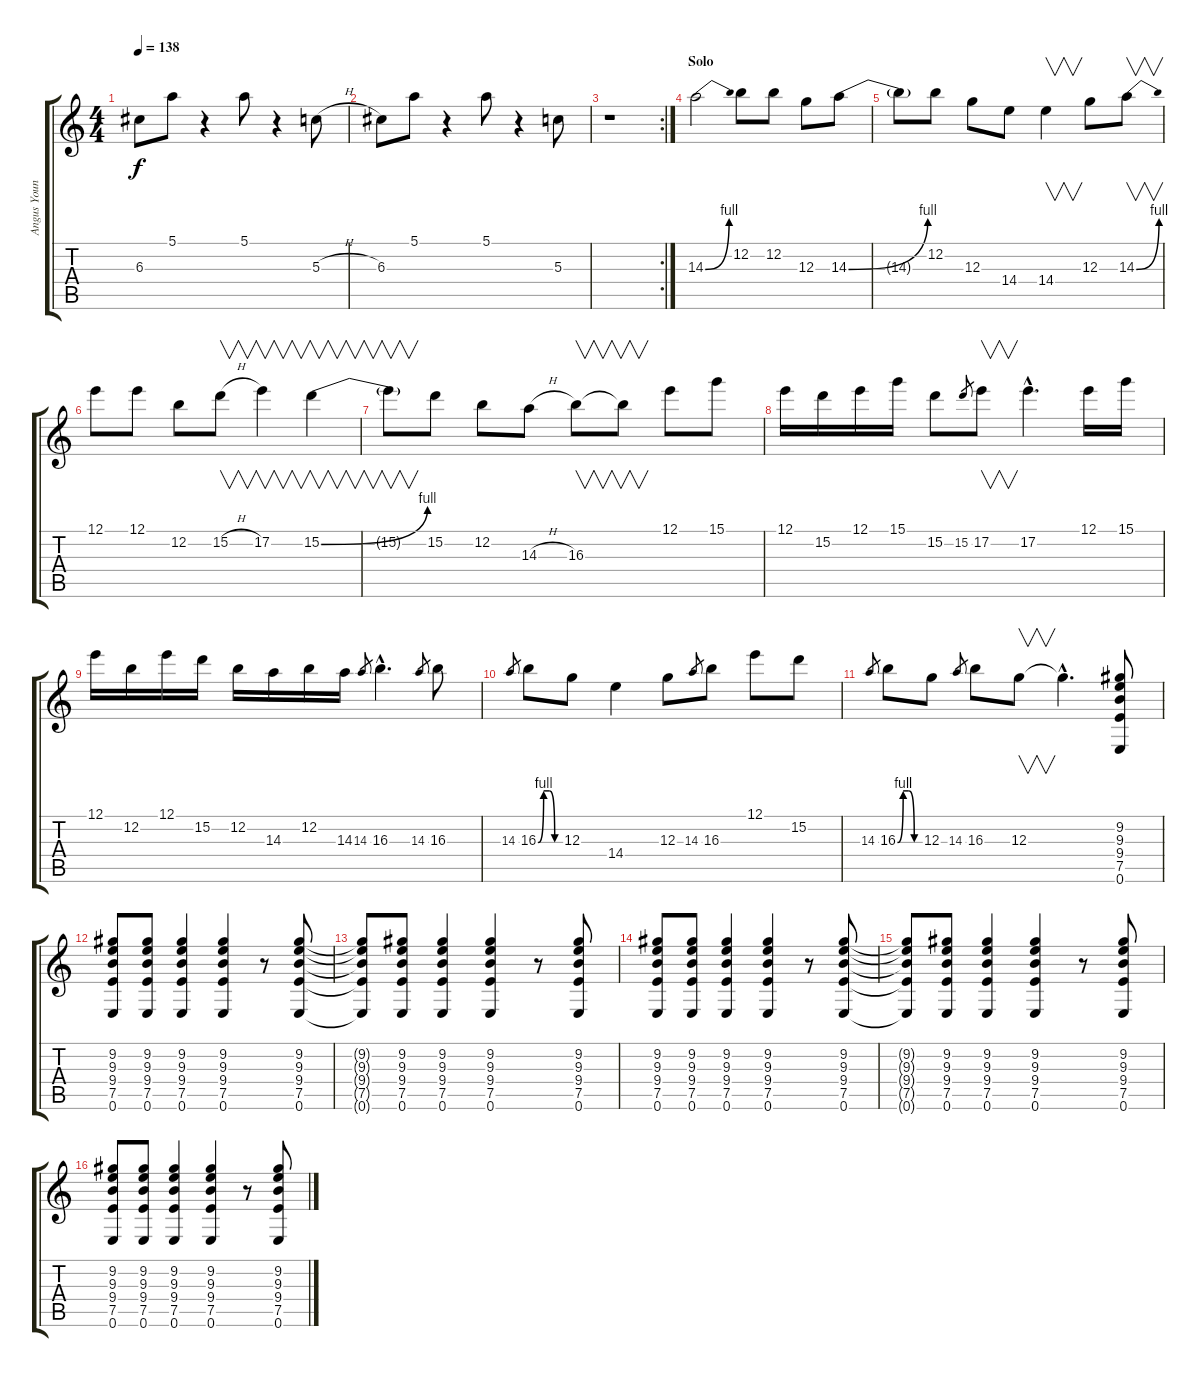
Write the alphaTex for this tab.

\track ("Angus Young" "Angus Youn") {instrument overdrivenguitar}
\staff {score tabs}
\tuning (E4 B3 G3 D3 A2 E2) {hide}
\ts (4 4)
\tempo 138
\clef g2
\ks c
6.3.8{dy f} 5.1.8 r.4 5.1.8 r.4 5.3{h}.8 |
6.3.8 5.1.8 r.4 5.1.8 r.4 5.3.8 |
\rc 2
r.1 |
\section ("" "Solo")
14.3{be (bend 0 0 60 4)}.2 12.2.8 12.2.8 12.3.8 14.3{be (bend 0 0 60 4)}.8 |
14.3{t}.8 12.2.8 12.3.8 14.4.8 14.4.4{v} 12.3.8 14.3{be (bend 0 0 60 4)}.8{v} |
12.1.8 12.1.8 12.2.8 15.2{h}.8{v} 17.2.4{v} 15.2{be (bend 0 0 60 4)}.4{v} |
15.2{t}.8{v} 15.2.8 12.2.8 14.3{h}.8 16.3.8{v} 16.3{t}.8{v} 12.1.8 15.1.8 |
12.1.16 15.2.16 12.1.16 15.1.16 15.2.8 15.2.8{gr} 17.2.8{v} 17.2{hac}.4{d} 12.1.16 15.1.16 |
12.1.16 12.2.16 12.1.16 15.2.16 12.2.16 14.3.16 12.2.16 14.3.16 14.3.8{gr} 16.3{hac}.4{d} 14.3.8{gr} 16.3.8 |
14.3.8{gr} 16.3{be (custom 0 0 15 4 30 4 45 0 60 0)}.8 12.3.8 14.4.4 12.3.8 14.3.8{gr} 16.3.8 12.1.8 15.2.8 |
14.3.8{gr} 16.3{be (custom 0 0 15 4 30 4 45 0 60 0)}.8 12.3.8 14.3.8{gr} 16.3.8 12.3.8{v} 12.3{hac t}.4{d} (9.2 9.3 9.4 7.5 0.6).8 |
(9.2 9.3 9.4 7.5 0.6).8 (9.2 9.3 9.4 7.5 0.6).8 (9.2 9.3 9.4 7.5 0.6).4 (9.2 9.3 9.4 7.5 0.6).4 r.8 (9.2 9.3 9.4 7.5 0.6).8 |
(9.2{t} 9.3{t} 9.4{t} 7.5{t} 0.6{t}).8 (9.2 9.3 9.4 7.5 0.6).8 (9.2 9.3 9.4 7.5 0.6).4 (9.2 9.3 9.4 7.5 0.6).4 r.8 (9.2 9.3 9.4 7.5 0.6).8 |
(9.2 9.3 9.4 7.5 0.6).8 (9.2 9.3 9.4 7.5 0.6).8 (9.2 9.3 9.4 7.5 0.6).4 (9.2 9.3 9.4 7.5 0.6).4 r.8 (9.2 9.3 9.4 7.5 0.6).8 |
(9.2{t} 9.3{t} 9.4{t} 7.5{t} 0.6{t}).8 (9.2 9.3 9.4 7.5 0.6).8 (9.2 9.3 9.4 7.5 0.6).4 (9.2 9.3 9.4 7.5 0.6).4 r.8 (9.2 9.3 9.4 7.5 0.6).8 |
(9.2 9.3 9.4 7.5 0.6).8 (9.2 9.3 9.4 7.5 0.6).8 (9.2 9.3 9.4 7.5 0.6).4 (9.2 9.3 9.4 7.5 0.6).4 r.8 (9.2 9.3 9.4 7.5 0.6).8
